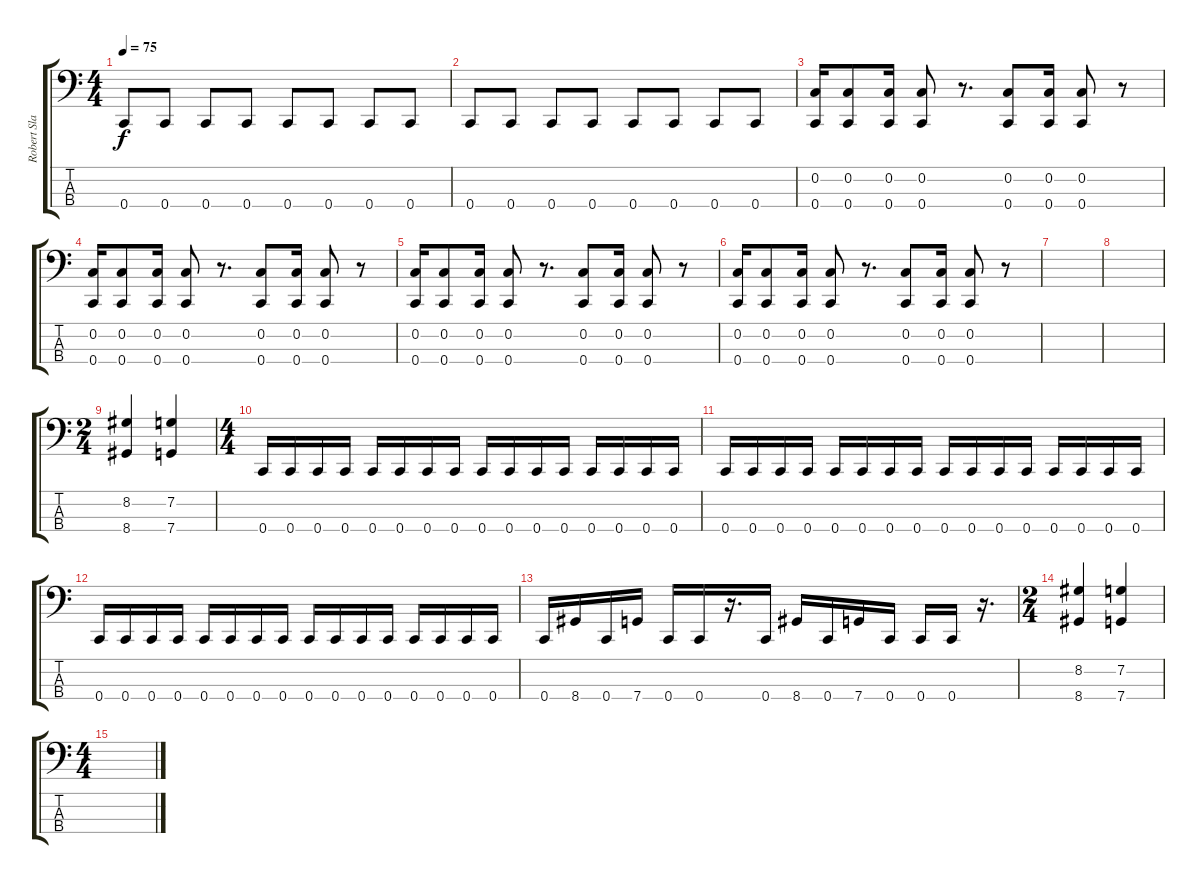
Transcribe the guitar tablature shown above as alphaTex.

\track ("Robert Slap" "Robert Sla") {instrument slapbass1}
\staff {score tabs}
\tuning (F2 C2 G1 C1) {hide}
\ts (4 4)
\tempo 75
\clef f4
\ks c
0.4.8{dy f} 0.4.8 0.4.8 0.4.8 0.4.8 0.4.8 0.4.8 0.4.8 |
0.4.8 0.4.8 0.4.8 0.4.8 0.4.8 0.4.8 0.4.8 0.4.8 |
(0.2 0.4).16 (0.2 0.4).8 (0.2 0.4).16 (0.2 0.4).8 r.8{d} (0.2 0.4).8 (0.2 0.4).16 (0.2 0.4).8 r.8 |
(0.2 0.4).16 (0.2 0.4).8 (0.2 0.4).16 (0.2 0.4).8 r.8{d} (0.2 0.4).8 (0.2 0.4).16 (0.2 0.4).8 r.8 |
(0.2 0.4).16 (0.2 0.4).8 (0.2 0.4).16 (0.2 0.4).8 r.8{d} (0.2 0.4).8 (0.2 0.4).16 (0.2 0.4).8 r.8 |
(0.2 0.4).16 (0.2 0.4).8 (0.2 0.4).16 (0.2 0.4).8 r.8{d} (0.2 0.4).8 (0.2 0.4).16 (0.2 0.4).8 r.8 |
|
|
\ts (2 4)
(8.2 8.4).4 (7.2 7.4).4 |
\ts (4 4)
0.4.16 0.4.16 0.4.16 0.4.16 0.4.16 0.4.16 0.4.16 0.4.16 0.4.16 0.4.16 0.4.16 0.4.16 0.4.16 0.4.16 0.4.16 0.4.16 |
0.4.16 0.4.16 0.4.16 0.4.16 0.4.16 0.4.16 0.4.16 0.4.16 0.4.16 0.4.16 0.4.16 0.4.16 0.4.16 0.4.16 0.4.16 0.4.16 |
0.4.16 0.4.16 0.4.16 0.4.16 0.4.16 0.4.16 0.4.16 0.4.16 0.4.16 0.4.16 0.4.16 0.4.16 0.4.16 0.4.16 0.4.16 0.4.16 |
0.4.16 8.4.16 0.4.16 7.4.16 0.4.16 0.4.16 r.16{d} 0.4.16 8.4.16 0.4.16 7.4.16 0.4.16 0.4.16 0.4.16 r.16{d} |
\ts (2 4)
(8.2 8.4).4 (7.2 7.4).4 |
\ts (4 4)
